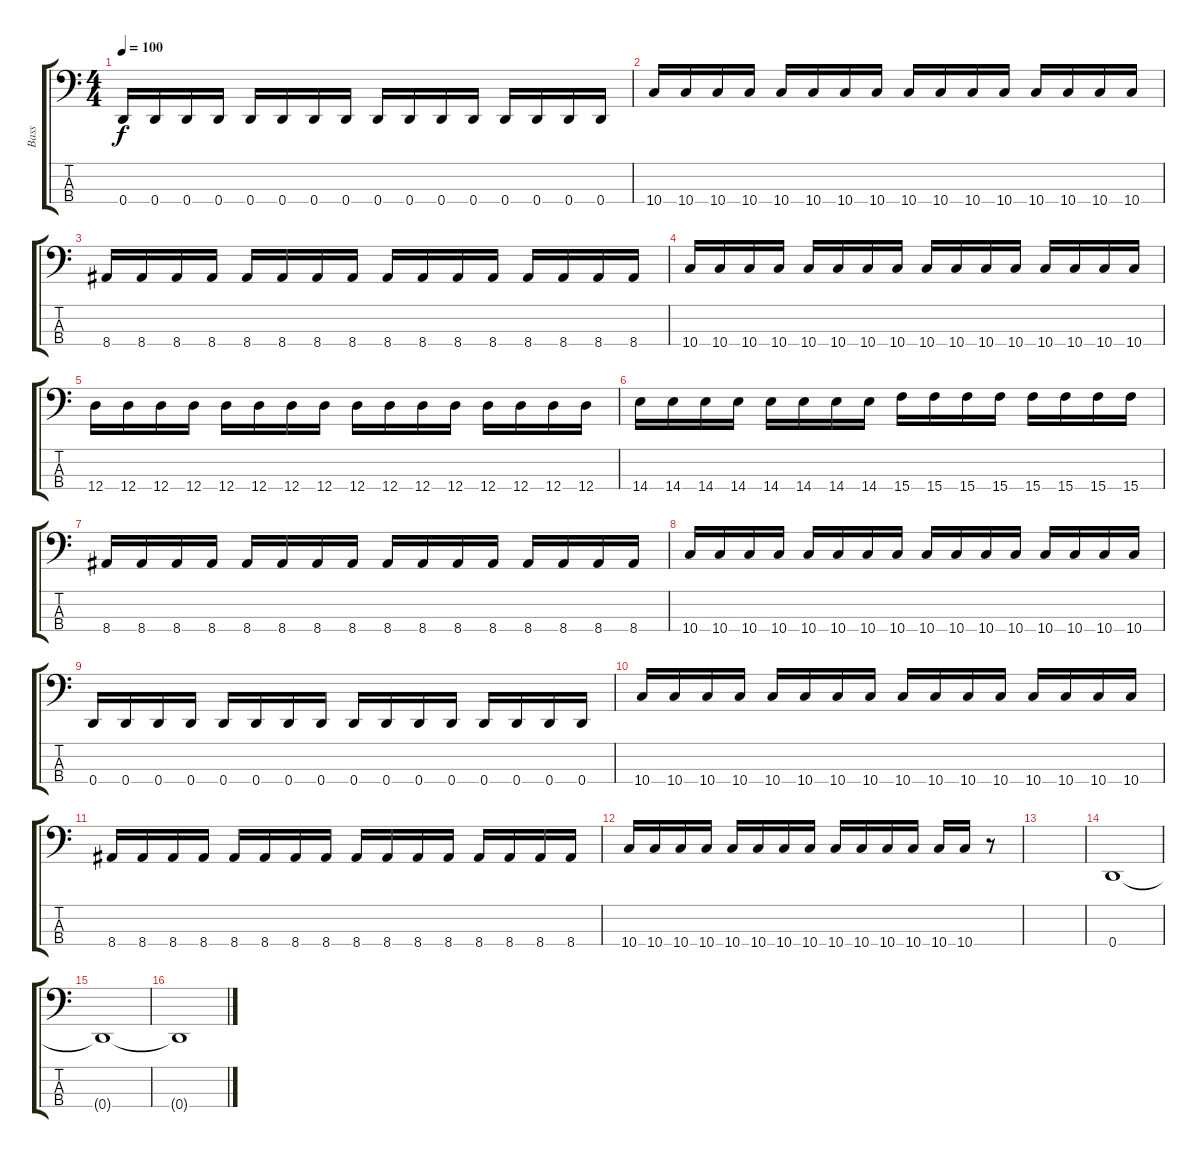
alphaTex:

\track ("Bass" "Bass") {instrument electricbasspick}
\staff {score tabs}
\tuning (G2 D2 A1 D1) {hide}
\ts (4 4)
\tempo 100
\clef f4
\ks c
0.4.16{dy f} 0.4.16 0.4.16 0.4.16 0.4.16 0.4.16 0.4.16 0.4.16 0.4.16 0.4.16 0.4.16 0.4.16 0.4.16 0.4.16 0.4.16 0.4.16 |
10.4.16 10.4.16 10.4.16 10.4.16 10.4.16 10.4.16 10.4.16 10.4.16 10.4.16 10.4.16 10.4.16 10.4.16 10.4.16 10.4.16 10.4.16 10.4.16 |
8.4.16 8.4.16 8.4.16 8.4.16 8.4.16 8.4.16 8.4.16 8.4.16 8.4.16 8.4.16 8.4.16 8.4.16 8.4.16 8.4.16 8.4.16 8.4.16 |
10.4.16 10.4.16 10.4.16 10.4.16 10.4.16 10.4.16 10.4.16 10.4.16 10.4.16 10.4.16 10.4.16 10.4.16 10.4.16 10.4.16 10.4.16 10.4.16 |
12.4.16 12.4.16 12.4.16 12.4.16 12.4.16 12.4.16 12.4.16 12.4.16 12.4.16 12.4.16 12.4.16 12.4.16 12.4.16 12.4.16 12.4.16 12.4.16 |
14.4.16 14.4.16 14.4.16 14.4.16 14.4.16 14.4.16 14.4.16 14.4.16 15.4.16 15.4.16 15.4.16 15.4.16 15.4.16 15.4.16 15.4.16 15.4.16 |
8.4.16 8.4.16 8.4.16 8.4.16 8.4.16 8.4.16 8.4.16 8.4.16 8.4.16 8.4.16 8.4.16 8.4.16 8.4.16 8.4.16 8.4.16 8.4.16 |
10.4.16 10.4.16 10.4.16 10.4.16 10.4.16 10.4.16 10.4.16 10.4.16 10.4.16 10.4.16 10.4.16 10.4.16 10.4.16 10.4.16 10.4.16 10.4.16 |
0.4.16 0.4.16 0.4.16 0.4.16 0.4.16 0.4.16 0.4.16 0.4.16 0.4.16 0.4.16 0.4.16 0.4.16 0.4.16 0.4.16 0.4.16 0.4.16 |
10.4.16 10.4.16 10.4.16 10.4.16 10.4.16 10.4.16 10.4.16 10.4.16 10.4.16 10.4.16 10.4.16 10.4.16 10.4.16 10.4.16 10.4.16 10.4.16 |
8.4.16 8.4.16 8.4.16 8.4.16 8.4.16 8.4.16 8.4.16 8.4.16 8.4.16 8.4.16 8.4.16 8.4.16 8.4.16 8.4.16 8.4.16 8.4.16 |
10.4.16 10.4.16 10.4.16 10.4.16 10.4.16 10.4.16 10.4.16 10.4.16 10.4.16 10.4.16 10.4.16 10.4.16 10.4.16 10.4.16 r.8 |
|
0.4.1{volume 0} |
0.4{t}.1 |
0.4{t}.1
